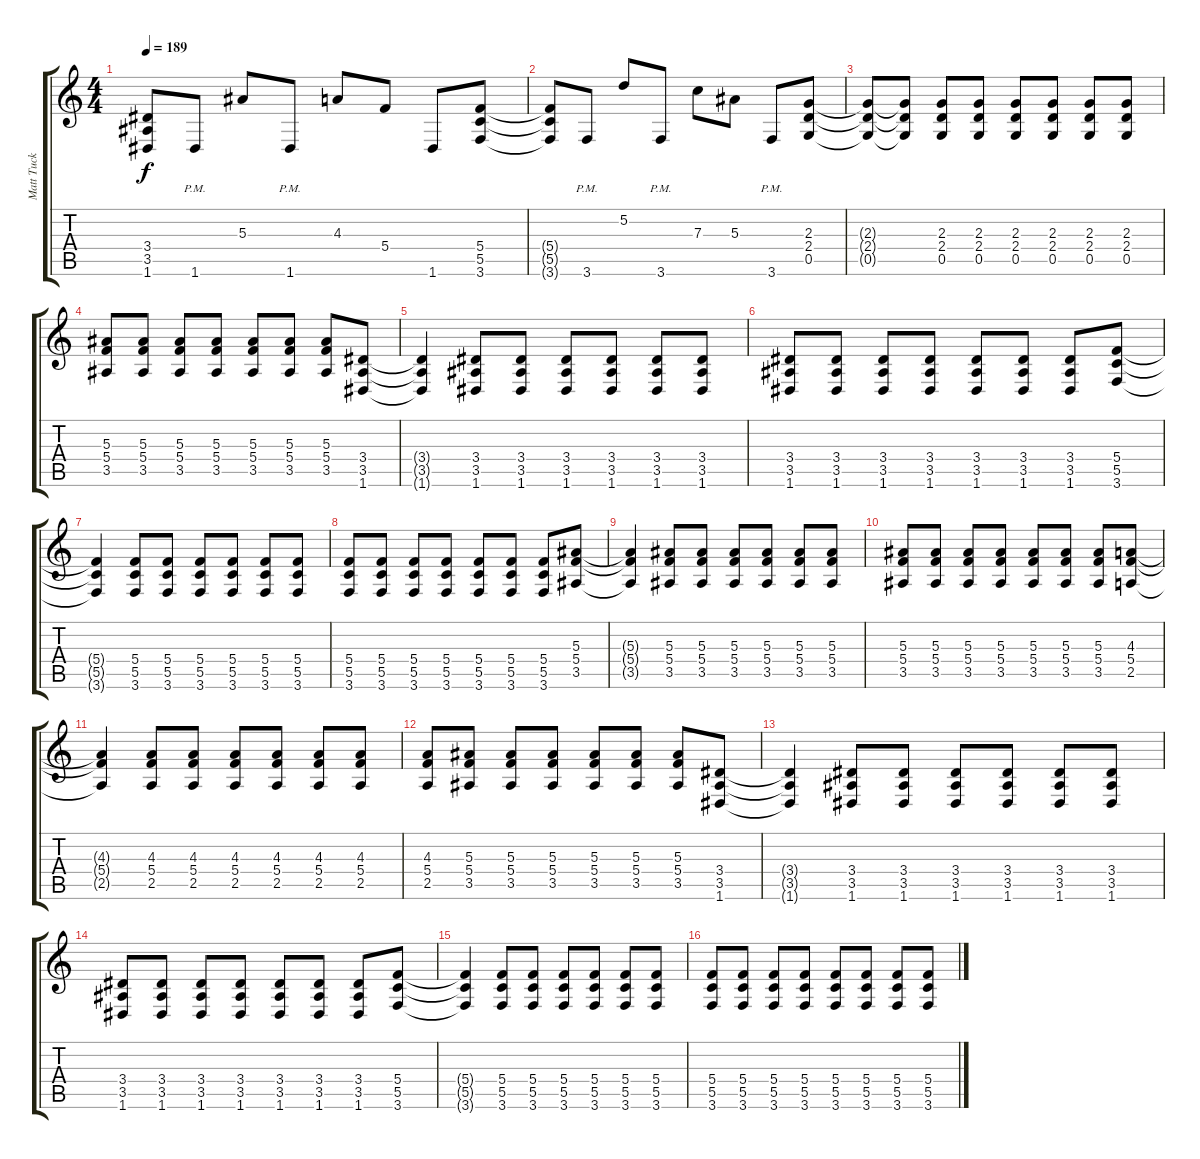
\track ("Matt Tuck" "Matt Tuck") {instrument distortionguitar}
\staff {score tabs}
\tuning (D4 A3 F3 C3 G2 D2) {hide}
\ts (4 4)
\tempo 189
\clef g2
\ks c
(3.4{t} 3.5{t} 1.6{t}).8{dy f} 1.6{pm}.8 5.3.8 1.6{pm}.8 4.3.8 5.4.8 1.6.8 (5.4 5.5 3.6).8 |
(5.4{t} 5.5{t} 3.6{t}).8 3.6{pm}.8 5.2.8 3.6{pm}.8 7.3.8 5.3.8 3.6{pm}.8 (2.3 2.4 0.5).8 |
(2.3{t} 2.4{t} 0.5{t}).8 (2.3{t} 2.4{t} 0.5{t}).8 (2.3 2.4 0.5).8 (2.3 2.4 0.5).8 (2.3 2.4 0.5).8 (2.3 2.4 0.5).8 (2.3 2.4 0.5).8 (2.3 2.4 0.5).8 |
(5.3 5.4 3.5).8 (5.3 5.4 3.5).8 (5.3 5.4 3.5).8 (5.3 5.4 3.5).8 (5.3 5.4 3.5).8 (5.3 5.4 3.5).8 (5.3 5.4 3.5).8 (3.4 3.5 1.6).8 |
(3.4{t} 3.5{t} 1.6{t}).4 (3.4 3.5 1.6).8 (3.4 3.5 1.6).8 (3.4 3.5 1.6).8 (3.4 3.5 1.6).8 (3.4 3.5 1.6).8 (3.4 3.5 1.6).8 |
(3.4 3.5 1.6).8 (3.4 3.5 1.6).8 (3.4 3.5 1.6).8 (3.4 3.5 1.6).8 (3.4 3.5 1.6).8 (3.4 3.5 1.6).8 (3.4 3.5 1.6).8 (5.4 5.5 3.6).8 |
(5.4{t} 5.5{t} 3.6{t}).4 (5.4 5.5 3.6).8 (5.4 5.5 3.6).8 (5.4 5.5 3.6).8 (5.4 5.5 3.6).8 (5.4 5.5 3.6).8 (5.4 5.5 3.6).8 |
(5.4 5.5 3.6).8 (5.4 5.5 3.6).8 (5.4 5.5 3.6).8 (5.4 5.5 3.6).8 (5.4 5.5 3.6).8 (5.4 5.5 3.6).8 (5.4 5.5 3.6).8 (5.3 5.4 3.5).8 |
(5.3{t} 5.4{t} 3.5{t}).4 (5.3 5.4 3.5).8 (5.3 5.4 3.5).8 (5.3 5.4 3.5).8 (5.3 5.4 3.5).8 (5.3 5.4 3.5).8 (5.3 5.4 3.5).8 |
(5.3 5.4 3.5).8 (5.3 5.4 3.5).8 (5.3 5.4 3.5).8 (5.3 5.4 3.5).8 (5.3 5.4 3.5).8 (5.3 5.4 3.5).8 (5.3 5.4 3.5).8 (4.3 5.4 2.5).8 |
(4.3{t} 5.4{t} 2.5{t}).4 (4.3 5.4 2.5).8 (4.3 5.4 2.5).8 (4.3 5.4 2.5).8 (4.3 5.4 2.5).8 (4.3 5.4 2.5).8 (4.3 5.4 2.5).8 |
(4.3 5.4 2.5).8 (5.3 5.4 3.5).8 (5.3 5.4 3.5).8 (5.3 5.4 3.5).8 (5.3 5.4 3.5).8 (5.3 5.4 3.5).8 (5.3 5.4 3.5).8 (3.4 3.5 1.6).8 |
(3.4{t} 3.5{t} 1.6{t}).4 (3.4 3.5 1.6).8 (3.4 3.5 1.6).8 (3.4 3.5 1.6).8 (3.4 3.5 1.6).8 (3.4 3.5 1.6).8 (3.4 3.5 1.6).8 |
(3.4 3.5 1.6).8 (3.4 3.5 1.6).8 (3.4 3.5 1.6).8 (3.4 3.5 1.6).8 (3.4 3.5 1.6).8 (3.4 3.5 1.6).8 (3.4 3.5 1.6).8 (5.4 5.5 3.6).8 |
(5.4{t} 5.5{t} 3.6{t}).4 (5.4 5.5 3.6).8 (5.4 5.5 3.6).8 (5.4 5.5 3.6).8 (5.4 5.5 3.6).8 (5.4 5.5 3.6).8 (5.4 5.5 3.6).8 |
(5.4 5.5 3.6).8 (5.4 5.5 3.6).8 (5.4 5.5 3.6).8 (5.4 5.5 3.6).8 (5.4 5.5 3.6).8 (5.4 5.5 3.6).8 (5.4 5.5 3.6).8 (5.4 5.5 3.6).8
